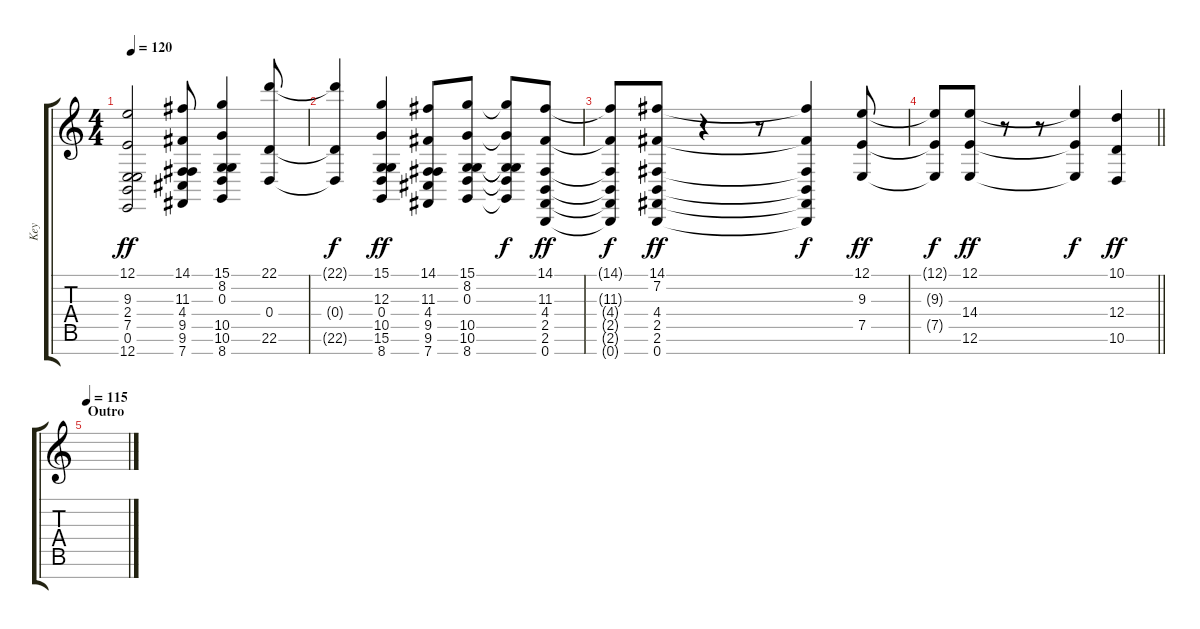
\track ("Key" "Key") {instrument stringensemble1}
\staff {score tabs}
\tuning (E4 B3 G3 D3 A2 E2 B1) {hide}
\ts (4 4)
\tempo 120
\clef g2
\ks c
(12.1 9.3 2.4 7.5 0.6 12.7).2{dy ff} (14.1 11.3 4.4 9.5 9.6 7.7).8 (15.1 8.2 0.3 10.5 10.6 8.7).4 (22.1 0.4 22.6).8 |
(22.1{t} 0.4{t} 22.6{t}).4{dy f} (15.1 12.3 0.4 10.5 15.6 8.7).4{dy ff} (14.1 11.3 4.4 9.5 9.6 7.7).8 (15.1 8.2 0.3 10.5 10.6 8.7).8 (15.1{t} 8.2{t} 0.3{t} 10.5{t} 10.6{t} 8.7{t}).8{dy f} (14.1 11.3 4.4 2.5 2.6 0.7).8{dy ff} |
(14.1{t} 11.3{t} 4.4{t} 2.5{t} 2.6{t} 0.7{t}).8{dy f} (14.1 7.2 4.4 2.5 2.6 0.7).8{dy ff} r.4 r.8 (14.1{t} 7.2{t} 4.4{t} 2.5{t} 2.6{t} 0.7{t}).4{dy f} (12.1 9.3 7.5).8{dy ff} |
\barLineRight lightlight
(12.1{t} 9.3{t} 7.5{t}).8{dy f} (12.1 14.4 12.6).8{dy ff} r.8 r.8 (12.1{t} 14.4{t} 12.6{t}).4{dy f} (10.1 12.4 10.6).4{dy ff} |
\section ("" "Outro")
\tempo 115
